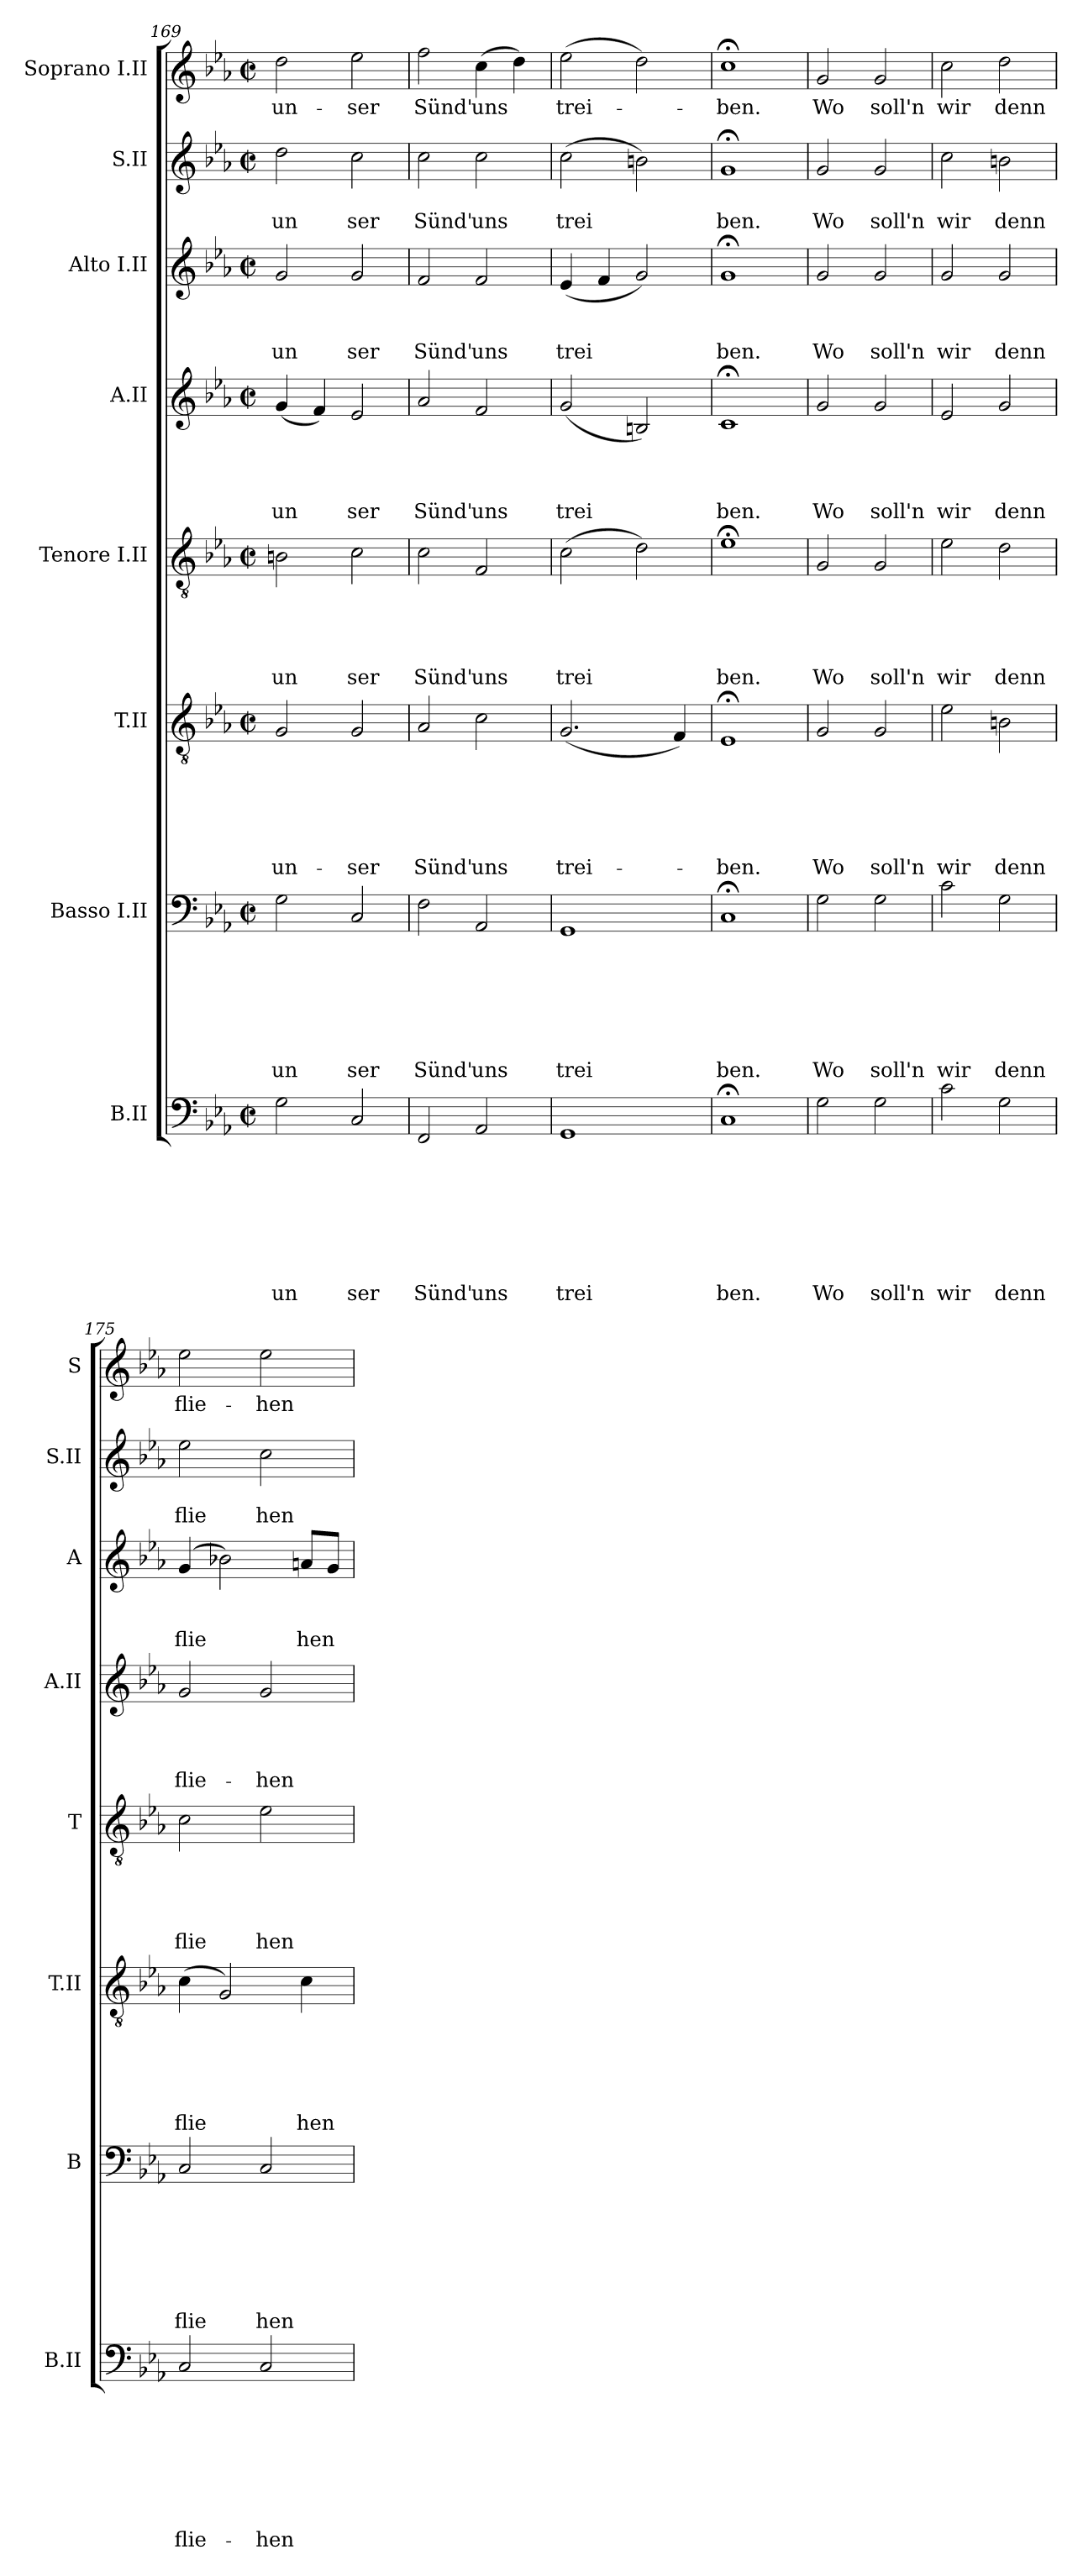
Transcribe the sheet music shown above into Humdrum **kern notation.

**kern	**text	**text	**text	**text	**text	**text	**text	**text	**kern	**text	**text	**text	**text	**text	**text	**text	**kern	**text	**text	**text	**text	**text	**text	**kern	**text	**text	**text	**text	**text	**kern	**text	**text	**text	**text	**kern	**text	**text	**text	**kern	**text	**text	**kern	**text
*part8	*part8	*part8	*part8	*part8	*part8	*part8	*part8	*part8	*part7	*part7	*part7	*part7	*part7	*part7	*part7	*part7	*part6	*part6	*part6	*part6	*part6	*part6	*part6	*part5	*part5	*part5	*part5	*part5	*part5	*part4	*part4	*part4	*part4	*part4	*part3	*part3	*part3	*part3	*part2	*part2	*part2	*part1	*part1
*staff8	*staff8	*staff8	*staff8	*staff8	*staff8	*staff8	*staff8	*staff8	*staff7	*staff7	*staff7	*staff7	*staff7	*staff7	*staff7	*staff7	*staff6	*staff6	*staff6	*staff6	*staff6	*staff6	*staff6	*staff5	*staff5	*staff5	*staff5	*staff5	*staff5	*staff4	*staff4	*staff4	*staff4	*staff4	*staff3	*staff3	*staff3	*staff3	*staff2	*staff2	*staff2	*staff1	*staff1
*I"B.II	*	*	*	*	*	*	*	*	*I"Basso I.II	*	*	*	*	*	*	*	*I"T.II	*	*	*	*	*	*	*I"Tenore I.II	*	*	*	*	*	*I"A.II	*	*	*	*	*I"Alto I.II	*	*	*	*I"S.II	*	*	*I"Soprano I.II	*
*I'B.II	*	*	*	*	*	*	*	*	*I'B	*	*	*	*	*	*	*	*I'T.II	*	*	*	*	*	*	*I'T	*	*	*	*	*	*I'A.II	*	*	*	*	*I'A	*	*	*	*I'S.II	*	*	*I'S	*
*clefF4	*	*	*	*	*	*	*	*	*clefF4	*	*	*	*	*	*	*	*clefGv2	*	*	*	*	*	*	*clefGv2	*	*	*	*	*	*clefG2	*	*	*	*	*clefG2	*	*	*	*clefG2	*	*	*clefG2	*
*k[b-e-a-]	*	*	*	*	*	*	*	*	*k[b-e-a-]	*	*	*	*	*	*	*	*k[b-e-a-]	*	*	*	*	*	*	*k[b-e-a-]	*	*	*	*	*	*k[b-e-a-]	*	*	*	*	*k[b-e-a-]	*	*	*	*k[b-e-a-]	*	*	*k[b-e-a-]	*
*E-:	*	*	*	*	*	*	*	*	*E-:	*	*	*	*	*	*	*	*E-:	*	*	*	*	*	*	*E-:	*	*	*	*	*	*E-:	*	*	*	*	*E-:	*	*	*	*E-:	*	*	*E-:	*
*M2/2	*	*	*	*	*	*	*	*	*M2/2	*	*	*	*	*	*	*	*M2/2	*	*	*	*	*	*	*M2/2	*	*	*	*	*	*M2/2	*	*	*	*	*M2/2	*	*	*	*M2/2	*	*	*M2/2	*
*met(c|)	*	*	*	*	*	*	*	*	*met(c|)	*	*	*	*	*	*	*	*met(c|)	*	*	*	*	*	*	*met(c|)	*	*	*	*	*	*met(c|)	*	*	*	*	*met(c|)	*	*	*	*met(c|)	*	*	*met(c|)	*
=169	=169	=169	=169	=169	=169	=169	=169	=169	=169	=169	=169	=169	=169	=169	=169	=169	=169	=169	=169	=169	=169	=169	=169	=169	=169	=169	=169	=169	=169	=169	=169	=169	=169	=169	=169	=169	=169	=169	=169	=169	=169	=169	=169
!	!	!	!	!	!	!	!	!LO:LY:b	!	!	!	!	!	!	!	!LO:LY:b	!	!	!	!	!	!	!LO:LY:b	!	!	!	!	!	!LO:LY:b	!	!	!	!	!LO:LY:b	!	!	!	!LO:LY:b	!	!	!LO:LY:b	!	!LO:LY:b
2G\	.	.	.	.	.	.	.	un	2G\	.	.	.	.	.	.	un	2G/	.	.	.	.	.	un-	2Bn\	.	.	.	.	un	(<4g/	.	.	.	un	2g/	.	.	un	2dd\	.	un	2dd\	un-
.	.	.	.	.	.	.	.	.	.	.	.	.	.	.	.	.	.	.	.	.	.	.	.	.	.	.	.	.	.	4f/)	.	.	.	.	.	.	.	.	.	.	.	.	.
!	!	!	!	!	!	!	!	!LO:LY:b	!	!	!	!	!	!	!	!LO:LY:b	!	!	!	!	!	!	!LO:LY:b	!	!	!	!	!	!LO:LY:b	!	!	!	!	!LO:LY:b	!	!	!	!LO:LY:b	!	!	!LO:LY:b	!	!LO:LY:b
2C/	.	.	.	.	.	.	.	ser	2C/	.	.	.	.	.	.	ser	2G/	.	.	.	.	.	-ser	2c\	.	.	.	.	ser	2e-/	.	.	.	ser	2g/	.	.	ser	2cc\	.	ser	2ee-\	-ser
=170	=170	=170	=170	=170	=170	=170	=170	=170	=170	=170	=170	=170	=170	=170	=170	=170	=170	=170	=170	=170	=170	=170	=170	=170	=170	=170	=170	=170	=170	=170	=170	=170	=170	=170	=170	=170	=170	=170	=170	=170	=170	=170	=170
!	!	!	!	!	!	!	!	!LO:LY:b	!	!	!	!	!	!	!	!LO:LY:b	!	!	!	!	!	!	!LO:LY:b	!	!	!	!	!	!LO:LY:b	!	!	!	!	!LO:LY:b	!	!	!	!LO:LY:b	!	!	!LO:LY:b	!	!LO:LY:b
2FF/	.	.	.	.	.	.	.	Sünd'	2F\	.	.	.	.	.	.	Sünd'	2A-/	.	.	.	.	.	Sünd'	2c\	.	.	.	.	Sünd'	2a-/	.	.	.	Sünd'	2f/	.	.	Sünd'	2cc\	.	Sünd'	2ff\	Sünd'
!	!	!	!	!	!	!	!	!LO:LY:b	!	!	!	!	!	!	!	!LO:LY:b	!	!	!	!	!	!	!LO:LY:b	!	!	!	!	!	!LO:LY:b	!	!	!	!	!LO:LY:b	!	!	!	!LO:LY:b	!	!	!LO:LY:b	!	!LO:LY:b
2AA-/	.	.	.	.	.	.	.	uns	2AA-/	.	.	.	.	.	.	uns	2c\	.	.	.	.	.	uns	2F/	.	.	.	.	uns	2f/	.	.	.	uns	2f/	.	.	uns	2cc\	.	uns	(>4cc\	uns
.	.	.	.	.	.	.	.	.	.	.	.	.	.	.	.	.	.	.	.	.	.	.	.	.	.	.	.	.	.	.	.	.	.	.	.	.	.	.	.	.	.	4dd\)	.
=171	=171	=171	=171	=171	=171	=171	=171	=171	=171	=171	=171	=171	=171	=171	=171	=171	=171	=171	=171	=171	=171	=171	=171	=171	=171	=171	=171	=171	=171	=171	=171	=171	=171	=171	=171	=171	=171	=171	=171	=171	=171	=171	=171
!	!	!	!	!	!	!	!	!LO:LY:b	!	!	!	!	!	!	!	!LO:LY:b	!	!	!	!	!	!	!LO:LY:b	!	!	!	!	!	!LO:LY:b	!	!	!	!	!LO:LY:b	!	!	!	!LO:LY:b	!	!	!LO:LY:b	!	!LO:LY:b
1GG	.	.	.	.	.	.	.	trei	1GG	.	.	.	.	.	.	trei	(<2.G/	.	.	.	.	.	trei-	(>2c\	.	.	.	.	trei	(<2g/	.	.	.	trei	(<4e-/	.	.	trei	(>2cc\	.	trei	(>2ee-\	trei-
.	.	.	.	.	.	.	.	.	.	.	.	.	.	.	.	.	.	.	.	.	.	.	.	.	.	.	.	.	.	.	.	.	.	.	4f/	.	.	.	.	.	.	.	.
.	.	.	.	.	.	.	.	.	.	.	.	.	.	.	.	.	.	.	.	.	.	.	.	2d\)	.	.	.	.	.	2Bn/)	.	.	.	.	2g/)	.	.	.	2bn\)	.	.	2dd\)	.
.	.	.	.	.	.	.	.	.	.	.	.	.	.	.	.	.	4F/)	.	.	.	.	.	.	.	.	.	.	.	.	.	.	.	.	.	.	.	.	.	.	.	.	.	.
=172	=172	=172	=172	=172	=172	=172	=172	=172	=172	=172	=172	=172	=172	=172	=172	=172	=172	=172	=172	=172	=172	=172	=172	=172	=172	=172	=172	=172	=172	=172	=172	=172	=172	=172	=172	=172	=172	=172	=172	=172	=172	=172	=172
!	!	!	!	!	!	!	!	!LO:LY:b	!	!	!	!	!	!	!	!LO:LY:b	!	!	!	!	!	!	!LO:LY:b	!	!	!	!	!	!LO:LY:b	!	!	!	!	!LO:LY:b	!	!	!	!LO:LY:b	!	!	!LO:LY:b	!	!LO:LY:b
1C;<	.	.	.	.	.	.	.	ben.	1C;<	.	.	.	.	.	.	ben.	1E-;	.	.	.	.	.	-ben.	1e-;	.	.	.	.	ben.	1c;	.	.	.	ben.	1g;<	.	.	ben.	1g;<	.	ben.	1cc;	-ben.
!!LO:PB:g=z
=173	=173	=173	=173	=173	=173	=173	=173	=173	=173	=173	=173	=173	=173	=173	=173	=173	=173	=173	=173	=173	=173	=173	=173	=173	=173	=173	=173	=173	=173	=173	=173	=173	=173	=173	=173	=173	=173	=173	=173	=173	=173	=173	=173
!	!	!	!	!	!	!	!	!LO:LY:b	!	!	!	!	!	!	!	!LO:LY:b	!	!	!	!	!	!	!LO:LY:b	!	!	!	!	!	!LO:LY:b	!	!	!	!	!LO:LY:b	!	!	!	!LO:LY:b	!	!	!LO:LY:b	!	!LO:LY:b
2G\	.	.	.	.	.	.	.	Wo	2G\	.	.	.	.	.	.	Wo	2G/	.	.	.	.	.	Wo	2G/	.	.	.	.	Wo	2g/	.	.	.	Wo	2g/	.	.	Wo	2g/	.	Wo	2g/	Wo
!	!	!	!	!	!	!	!	!LO:LY:b	!	!	!	!	!	!	!	!LO:LY:b	!	!	!	!	!	!	!LO:LY:b	!	!	!	!	!	!LO:LY:b	!	!	!	!	!LO:LY:b	!	!	!	!LO:LY:b	!	!	!LO:LY:b	!	!LO:LY:b
2G\	.	.	.	.	.	.	.	soll'n	2G\	.	.	.	.	.	.	soll'n	2G/	.	.	.	.	.	soll'n	2G/	.	.	.	.	soll'n	2g/	.	.	.	soll'n	2g/	.	.	soll'n	2g/	.	soll'n	2g/	soll'n
=174	=174	=174	=174	=174	=174	=174	=174	=174	=174	=174	=174	=174	=174	=174	=174	=174	=174	=174	=174	=174	=174	=174	=174	=174	=174	=174	=174	=174	=174	=174	=174	=174	=174	=174	=174	=174	=174	=174	=174	=174	=174	=174	=174
!	!	!	!	!	!	!	!	!LO:LY:b	!	!	!	!	!	!	!	!LO:LY:b	!	!	!	!	!	!	!LO:LY:b	!	!	!	!	!	!LO:LY:b	!	!	!	!	!LO:LY:b	!	!	!	!LO:LY:b	!	!	!LO:LY:b	!	!LO:LY:b
2c\	.	.	.	.	.	.	.	wir	2c\	.	.	.	.	.	.	wir	2e-\	.	.	.	.	.	wir	2e-\	.	.	.	.	wir	2e-/	.	.	.	wir	2g/	.	.	wir	2cc\	.	wir	2cc\	wir
!	!	!	!	!	!	!	!	!LO:LY:b	!	!	!	!	!	!	!	!LO:LY:b	!	!	!	!	!	!	!LO:LY:b	!	!	!	!	!	!LO:LY:b	!	!	!	!	!LO:LY:b	!	!	!	!LO:LY:b	!	!	!LO:LY:b	!	!LO:LY:b
2G\	.	.	.	.	.	.	.	denn	2G\	.	.	.	.	.	.	denn	2Bn\	.	.	.	.	.	denn	2d\	.	.	.	.	denn	2g/	.	.	.	denn	2g/	.	.	denn	2bn\	.	denn	2dd\	denn
=175	=175	=175	=175	=175	=175	=175	=175	=175	=175	=175	=175	=175	=175	=175	=175	=175	=175	=175	=175	=175	=175	=175	=175	=175	=175	=175	=175	=175	=175	=175	=175	=175	=175	=175	=175	=175	=175	=175	=175	=175	=175	=175	=175
!	!	!	!	!	!	!	!	!LO:LY:b	!	!	!	!	!	!	!	!LO:LY:b	!	!	!	!	!	!	!LO:LY:b	!	!	!	!	!	!LO:LY:b	!	!	!	!	!LO:LY:b	!	!	!	!LO:LY:b	!	!	!LO:LY:b	!	!LO:LY:b
2C/	.	.	.	.	.	.	.	flie-	2C/	.	.	.	.	.	.	flie	(>4c\	.	.	.	.	.	flie	2c\	.	.	.	.	flie	2g/	.	.	.	flie-	(>4g/	.	.	flie	2ee-\	.	flie	2ee-\	flie-
.	.	.	.	.	.	.	.	.	.	.	.	.	.	.	.	.	2G/)	.	.	.	.	.	.	.	.	.	.	.	.	.	.	.	.	.	2b-X\)	.	.	.	.	.	.	.	.
!	!	!	!	!	!	!	!	!LO:LY:b	!	!	!	!	!	!	!	!LO:LY:b	!	!	!	!	!	!	!	!	!	!	!	!	!LO:LY:b	!	!	!	!	!LO:LY:b	!	!	!	!	!	!	!LO:LY:b	!	!LO:LY:b
2C/	.	.	.	.	.	.	.	-hen	2C/	.	.	.	.	.	.	hen	.	.	.	.	.	.	.	2e-\	.	.	.	.	hen	2g/	.	.	.	-hen	.	.	.	.	2cc\	.	hen	2ee-\	-hen
!	!	!	!	!	!	!	!	!	!	!	!	!	!	!	!	!	!	!	!	!	!	!	!LO:LY:b	!	!	!	!	!	!	!	!	!	!	!	!	!	!	!LO:LY:b	!	!	!	!	!
.	.	.	.	.	.	.	.	.	.	.	.	.	.	.	.	.	4c\	.	.	.	.	.	hen	.	.	.	.	.	.	.	.	.	.	.	8an/L	.	.	hen	.	.	.	.	.
.	.	.	.	.	.	.	.	.	.	.	.	.	.	.	.	.	.	.	.	.	.	.	.	.	.	.	.	.	.	.	.	.	.	.	8g/J	.	.	.	.	.	.	.	.
=	=	=	=	=	=	=	=	=	=	=	=	=	=	=	=	=	=	=	=	=	=	=	=	=	=	=	=	=	=	=	=	=	=	=	=	=	=	=	=	=	=	=	=
*-	*-	*-	*-	*-	*-	*-	*-	*-	*-	*-	*-	*-	*-	*-	*-	*-	*-	*-	*-	*-	*-	*-	*-	*-	*-	*-	*-	*-	*-	*-	*-	*-	*-	*-	*-	*-	*-	*-	*-	*-	*-	*-	*-
